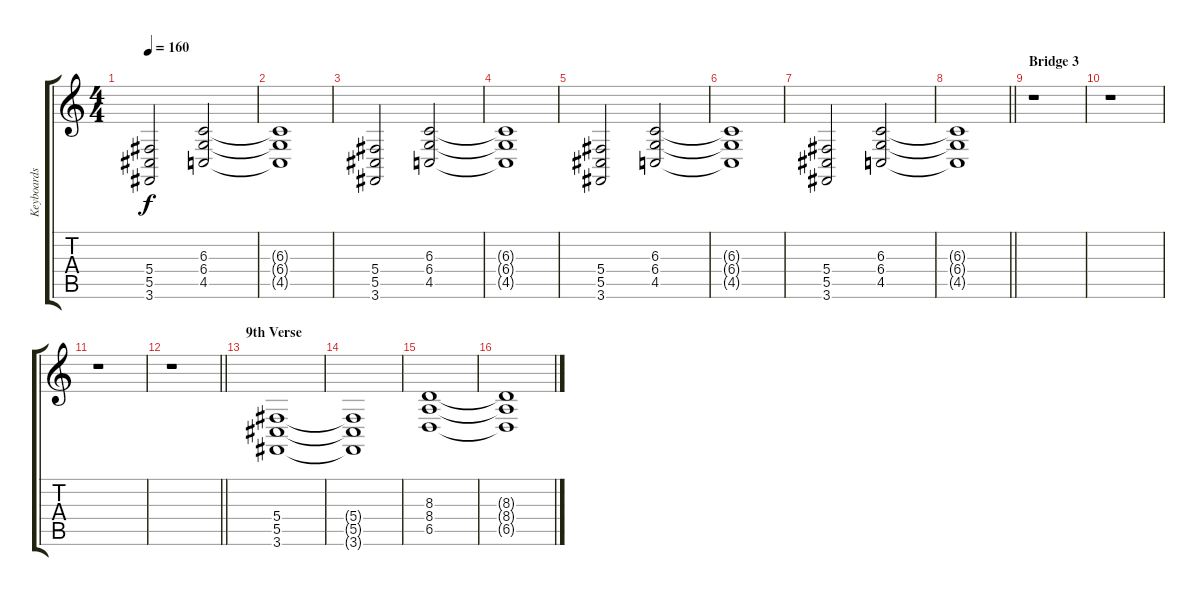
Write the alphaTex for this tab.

\track ("Keyboards (1)" "Keyboards ") {instrument pad4choir}
\staff {score tabs}
\tuning (Eb4 Bb3 Gb3 Db3 Ab2 Eb2) {hide}
\ts (4 4)
\tempo 160
\clef g2
\ks c
(5.4 5.5 3.6).2{dy f volume 4 instrument pad4choir} (6.3 6.4 4.5).2 |
(6.3{t} 6.4{t} 4.5{t}).1 |
(5.4 5.5 3.6).2 (6.3 6.4 4.5).2 |
(6.3{t} 6.4{t} 4.5{t}).1 |
(5.4 5.5 3.6).2 (6.3 6.4 4.5).2 |
(6.3{t} 6.4{t} 4.5{t}).1 |
(5.4 5.5 3.6).2 (6.3 6.4 4.5).2 |
\barLineRight lightlight
(6.3{t} 6.4{t} 4.5{t}).1 |
\section ("" "Bridge 3")
r.1 |
r.1 |
r.1 |
\barLineRight lightlight
r.1 |
\section ("" "9th Verse")
(5.4 5.5 3.6).1{volume 4} |
(5.4{t} 5.5{t} 3.6{t}).1 |
(8.3 8.4 6.5).1 |
(8.3{t} 8.4{t} 6.5{t}).1
